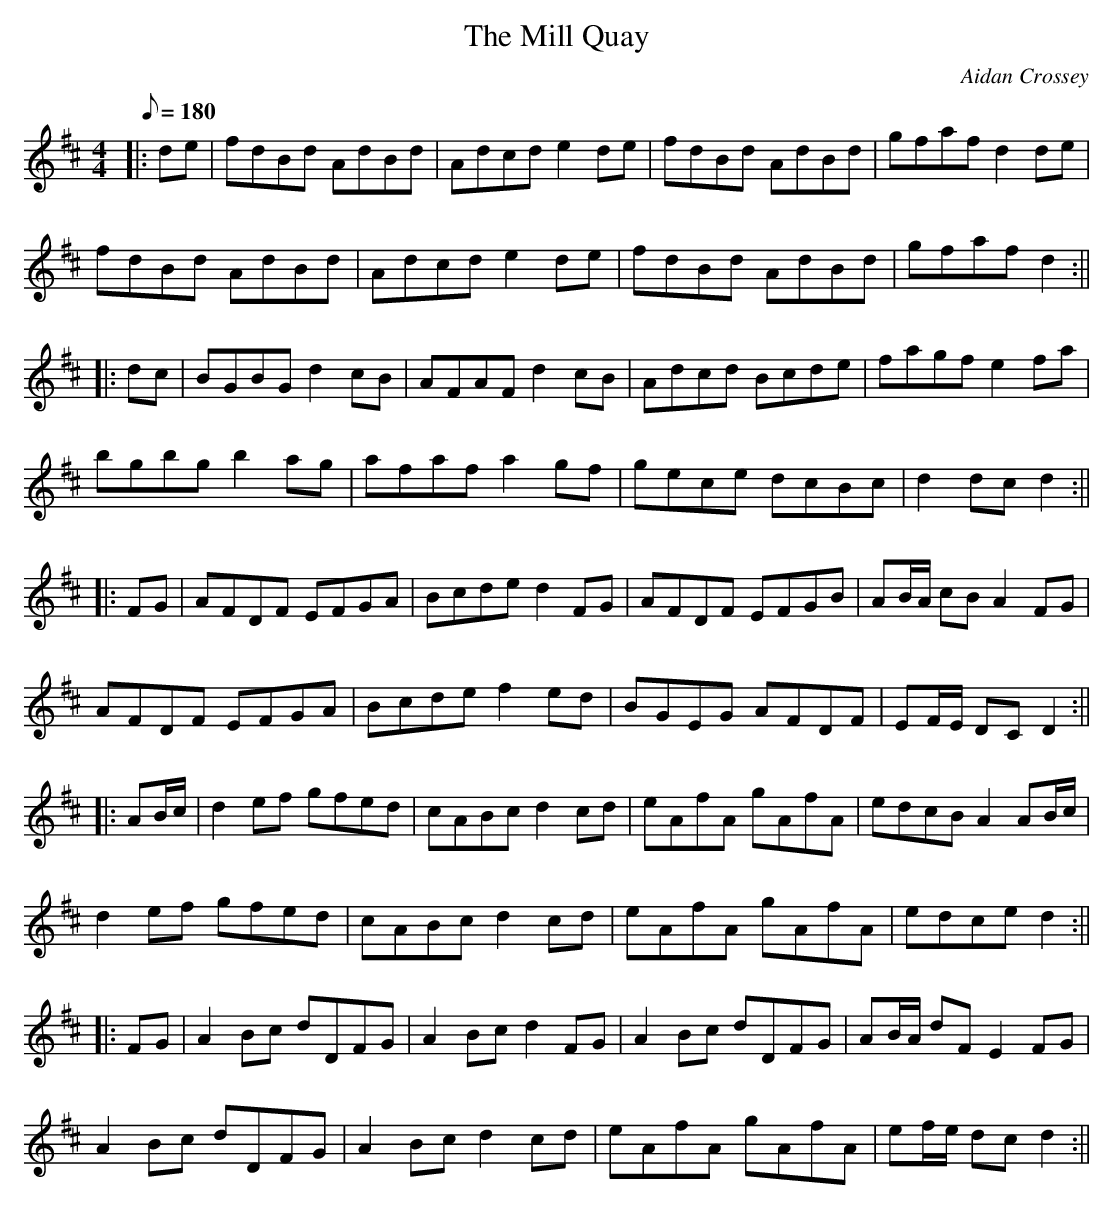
X:1
T:The Mill Quay
M:4/4
L:1/8
Q:180
C:Aidan Crossey
K:D
|:de|fdBd AdBd|Adcd e2de|fdBd AdBd|gfaf d2de|
fdBd AdBd|Adcd e2de|fdBd AdBd|gfaf d2:||
|:dc|BGBGd2cB|AFAF d2cB|Adcd Bcde|fagf e2fa|
bgbg b2ag|afaf a2gf|gece dcBc|d2 dc d2:||
|:FG|AFDF EFGA|Bcde d2FG|AFDF EFGB|AB/A/ cB A2 FG|
AFDF EFGA|Bcde f2ed|BGEG AFDF|EF/E/ DC D2:||
|:AB/c/|d2ef gfed|cABc d2cd|eAfA gAfA|edcB A2AB/c/|
d2ef gfed|cABc d2cd|eAfA gAfA|edce d2:||
|:FG|A2Bc dDFG|A2Bc d2FG|A2Bc dDFG|AB/A/ dF E2FG|
A2Bc dDFG|A2Bc d2cd|eAfA gAfA|ef/e/ dc d2:||
